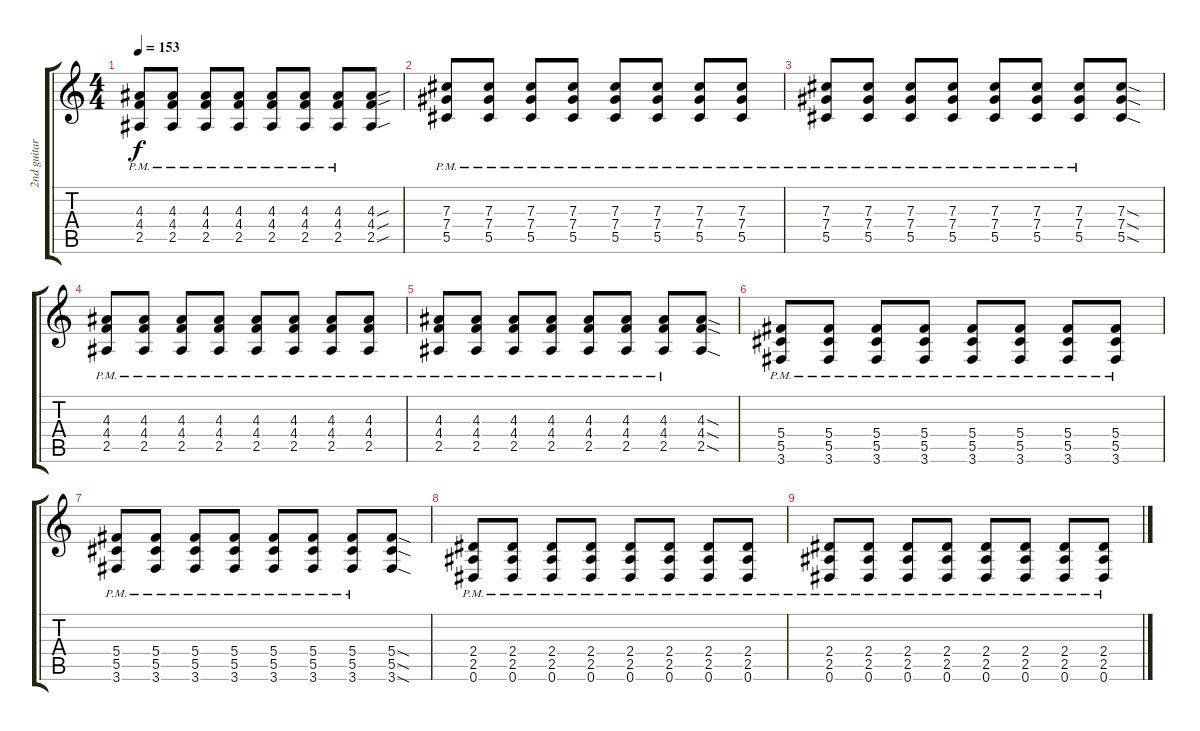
\track ("2nd guitar" "2nd guitar") {instrument distortionguitar}
\staff {score tabs}
\tuning (Eb4 Bb3 Gb3 Db3 Ab2 Eb2) {hide}
\ts (4 4)
\tempo 153
\clef g2
\ks c
(4.3{pm} 4.4{pm} 2.5{pm}).8{dy f} (4.3{pm} 4.4{pm} 2.5{pm}).8 (4.3{pm} 4.4{pm} 2.5{pm}).8 (4.3{pm} 4.4{pm} 2.5{pm}).8 (4.3{pm} 4.4{pm} 2.5{pm}).8 (4.3{pm} 4.4{pm} 2.5{pm}).8 (4.3{pm} 4.4{pm} 2.5{pm}).8 (4.3{sou} 4.4{sou} 2.5{sou}).8 |
(7.3{pm} 7.4{pm} 5.5{pm}).8 (7.3{pm} 7.4{pm} 5.5{pm}).8 (7.3{pm} 7.4{pm} 5.5{pm}).8 (7.3{pm} 7.4{pm} 5.5{pm}).8 (7.3{pm} 7.4{pm} 5.5{pm}).8 (7.3{pm} 7.4{pm} 5.5{pm}).8 (7.3{pm} 7.4{pm} 5.5{pm}).8 (7.3{pm} 7.4{pm} 5.5{pm}).8 |
(7.3{pm} 7.4{pm} 5.5{pm}).8 (7.3{pm} 7.4{pm} 5.5{pm}).8 (7.3{pm} 7.4{pm} 5.5{pm}).8 (7.3{pm} 7.4{pm} 5.5{pm}).8 (7.3{pm} 7.4{pm} 5.5{pm}).8 (7.3{pm} 7.4{pm} 5.5{pm}).8 (7.3{pm} 7.4{pm} 5.5{pm}).8 (7.3{sod} 7.4{sod} 5.5{sod}).8 |
(4.3{pm} 4.4{pm} 2.5{pm}).8 (4.3{pm} 4.4{pm} 2.5{pm}).8 (4.3{pm} 4.4{pm} 2.5{pm}).8 (4.3{pm} 4.4{pm} 2.5{pm}).8 (4.3{pm} 4.4{pm} 2.5{pm}).8 (4.3{pm} 4.4{pm} 2.5{pm}).8 (4.3{pm} 4.4{pm} 2.5{pm}).8 (4.3{pm} 4.4{pm} 2.5{pm}).8 |
(4.3{pm} 4.4{pm} 2.5{pm}).8 (4.3{pm} 4.4{pm} 2.5{pm}).8 (4.3{pm} 4.4{pm} 2.5{pm}).8 (4.3{pm} 4.4{pm} 2.5{pm}).8 (4.3{pm} 4.4{pm} 2.5{pm}).8 (4.3{pm} 4.4{pm} 2.5{pm}).8 (4.3{pm} 4.4{pm} 2.5{pm}).8 (4.3{sod} 4.4{sod} 2.5{sod}).8 |
(5.4{pm} 5.5{pm} 3.6{pm}).8 (5.4{pm} 5.5{pm} 3.6{pm}).8 (5.4{pm} 5.5{pm} 3.6{pm}).8 (5.4{pm} 5.5{pm} 3.6{pm}).8 (5.4{pm} 5.5{pm} 3.6{pm}).8 (5.4{pm} 5.5{pm} 3.6{pm}).8 (5.4{pm} 5.5{pm} 3.6{pm}).8 (5.4{pm} 5.5{pm} 3.6{pm}).8 |
(5.4{pm} 5.5{pm} 3.6{pm}).8 (5.4{pm} 5.5{pm} 3.6{pm}).8 (5.4{pm} 5.5{pm} 3.6{pm}).8 (5.4{pm} 5.5{pm} 3.6{pm}).8 (5.4{pm} 5.5{pm} 3.6{pm}).8 (5.4{pm} 5.5{pm} 3.6{pm}).8 (5.4{pm} 5.5{pm} 3.6{pm}).8 (5.4{sod} 5.5{sod} 3.6{sod}).8 |
(2.4{pm} 2.5{pm} 0.6{pm}).8 (2.4{pm} 2.5{pm} 0.6{pm}).8 (2.4{pm} 2.5{pm} 0.6{pm}).8 (2.4{pm} 2.5{pm} 0.6{pm}).8 (2.4{pm} 2.5{pm} 0.6{pm}).8 (2.4{pm} 2.5{pm} 0.6{pm}).8 (2.4{pm} 2.5{pm} 0.6{pm}).8 (2.4{pm} 2.5{pm} 0.6{pm}).8 |
(2.4{pm} 2.5{pm} 0.6{pm}).8 (2.4{pm} 2.5{pm} 0.6{pm}).8 (2.4{pm} 2.5{pm} 0.6{pm}).8 (2.4{pm} 2.5{pm} 0.6{pm}).8 (2.4{pm} 2.5{pm} 0.6{pm}).8 (2.4{pm} 2.5{pm} 0.6{pm}).8 (2.4{pm} 2.5{pm} 0.6{pm}).8 (2.4{pm} 2.5{pm} 0.6{pm}).8
